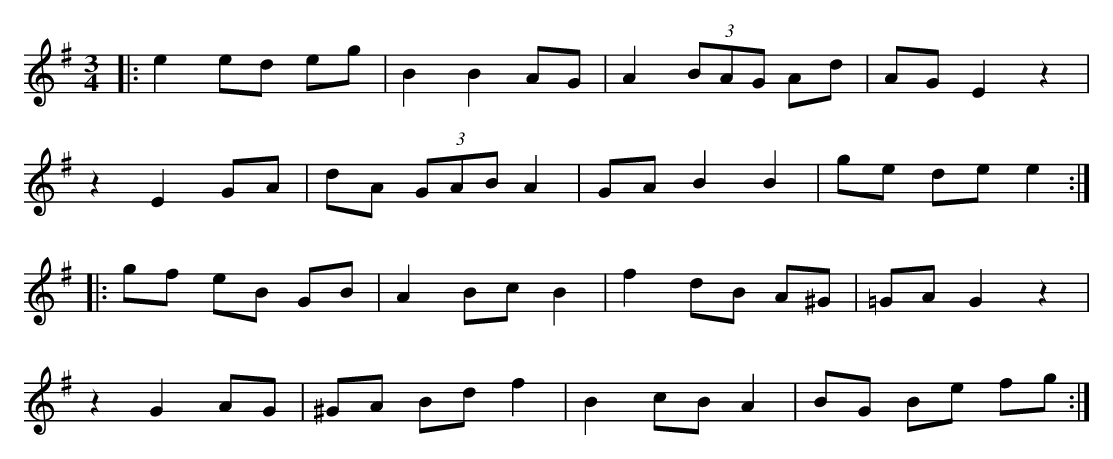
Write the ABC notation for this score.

X:1
M:3/4
K:Emin
|:e2 ed eg|B2 B2 AG|A2 (3)BAG Ad|AG E2 z2|
z2 E2 GA|dA (3)GAB A2|GA B2 B2|ge de e2:|
|:gf eB GB|A2 Bc B2|f2 dB A^G|=GA G2 z2|
z2 G2 AG|^GA Bd f2|B2 cB A2|BG Be fg:|
